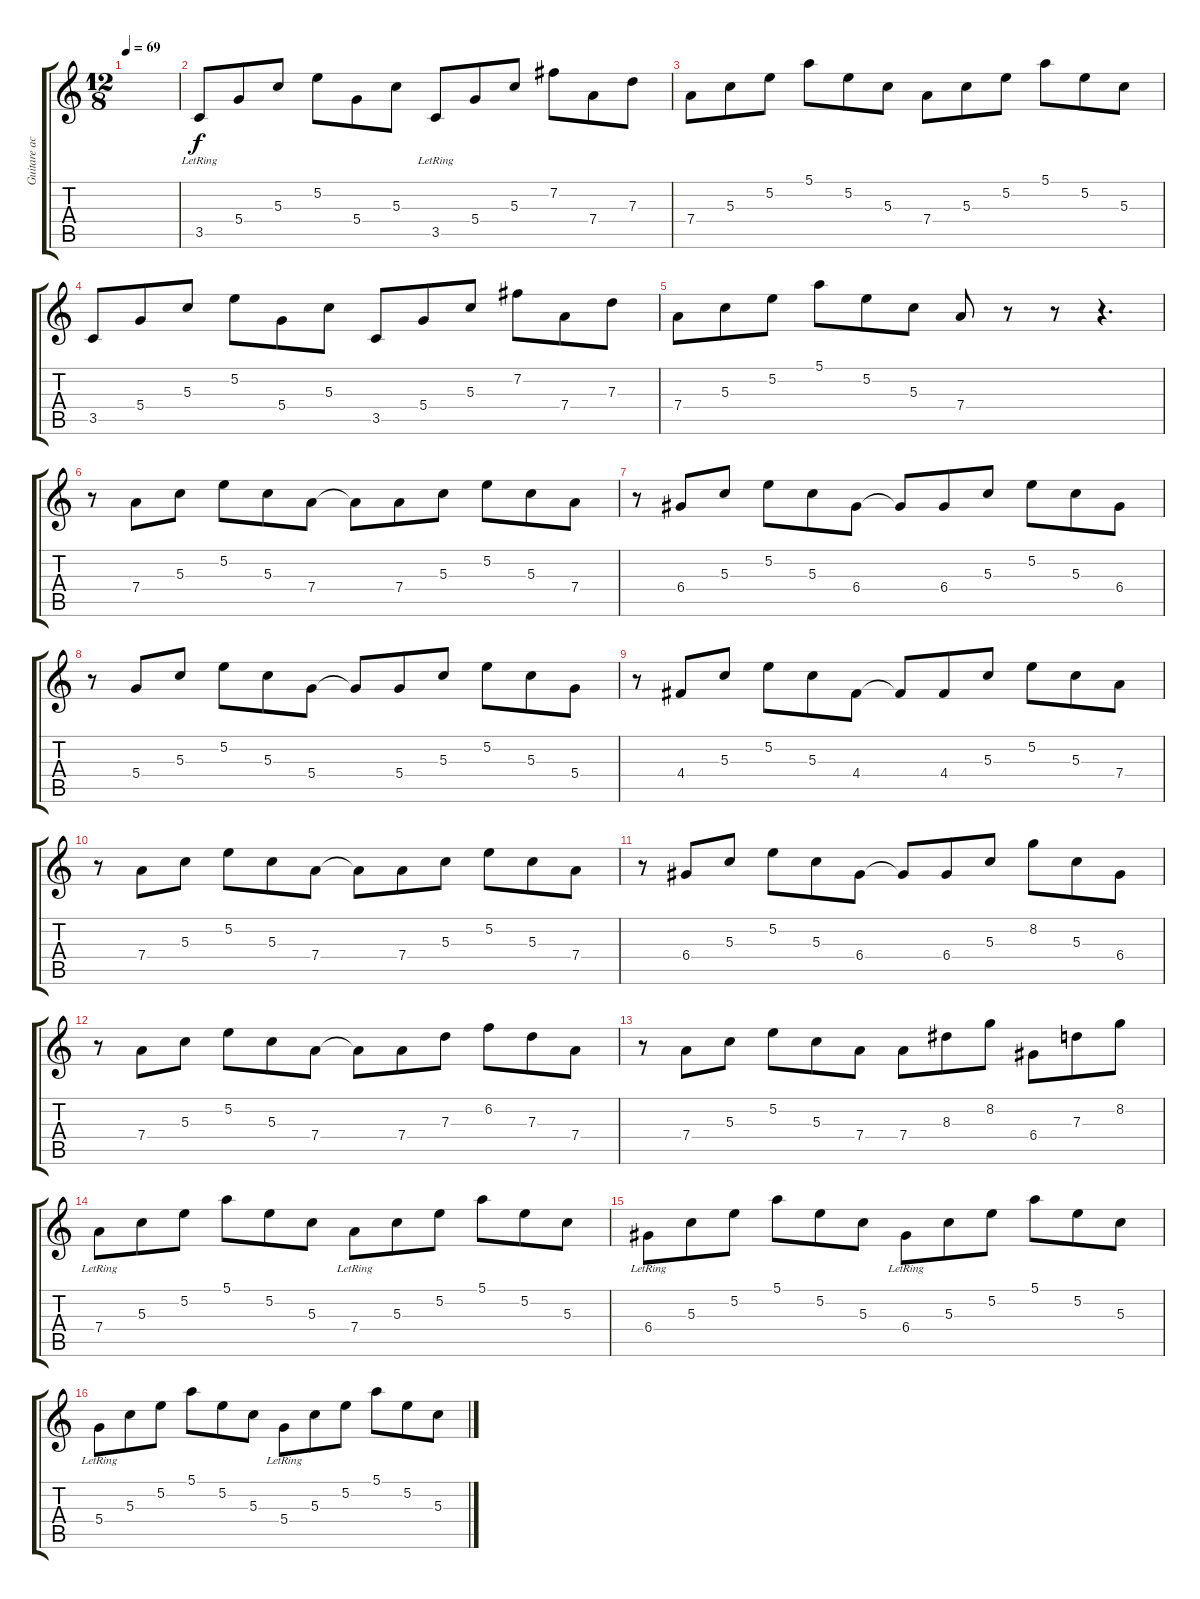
\track ("Guitare acc" "Guitare ac") {instrument electricguitarjazz}
\staff {score tabs}
\tuning (E4 B3 G3 D3 A2 E2) {hide}
\ts (12 8)
\tempo 69
\clef g2
\ks c
|
3.5{lr}.8 5.4.8 5.3.8 5.2.8 5.4.8 5.3.8 3.5{lr}.8 5.4.8 5.3.8 7.2.8 7.4.8 7.3.8 |
7.4.8 5.3.8 5.2.8 5.1.8 5.2.8 5.3.8 7.4.8 5.3.8 5.2.8 5.1.8 5.2.8 5.3.8 |
3.5.8 5.4.8 5.3.8 5.2.8 5.4.8 5.3.8 3.5.8 5.4.8 5.3.8 7.2.8 7.4.8 7.3.8 |
7.4.8 5.3.8 5.2.8 5.1.8 5.2.8 5.3.8 7.4.8 r.8 r.8 r.4{d} |
r.8 7.4.8 5.3.8 5.2.8 5.3.8 7.4.8 7.4{t}.8 7.4.8 5.3.8 5.2.8 5.3.8 7.4.8 |
r.8 6.4.8 5.3.8 5.2.8 5.3.8 6.4.8 6.4{t}.8 6.4.8 5.3.8 5.2.8 5.3.8 6.4.8 |
r.8 5.4.8 5.3.8 5.2.8 5.3.8 5.4.8 5.4{t}.8 5.4.8 5.3.8 5.2.8 5.3.8 5.4.8 |
r.8 4.4.8 5.3.8 5.2.8 5.3.8 4.4.8 4.4{t}.8 4.4.8 5.3.8 5.2.8 5.3.8 7.4.8 |
r.8 7.4.8 5.3.8 5.2.8 5.3.8 7.4.8 7.4{t}.8 7.4.8 5.3.8 5.2.8 5.3.8 7.4.8 |
r.8 6.4.8 5.3.8 5.2.8 5.3.8 6.4.8 6.4{t}.8 6.4.8 5.3.8 8.2.8 5.3.8 6.4.8 |
r.8 7.4.8 5.3.8 5.2.8 5.3.8 7.4.8 7.4{t}.8 7.4.8 7.3.8 6.2.8 7.3.8 7.4.8 |
r.8 7.4.8 5.3.8 5.2.8 5.3.8 7.4.8 7.4.8 8.3.8 8.2.8 6.4.8 7.3.8 8.2.8 |
7.4{lr}.8 5.3.8 5.2.8 5.1.8 5.2.8 5.3.8 7.4{lr}.8 5.3.8 5.2.8 5.1.8 5.2.8 5.3.8 |
6.4{lr}.8 5.3.8 5.2.8 5.1.8 5.2.8 5.3.8 6.4{lr}.8 5.3.8 5.2.8 5.1.8 5.2.8 5.3.8 |
5.4{lr}.8 5.3.8 5.2.8 5.1.8 5.2.8 5.3.8 5.4{lr}.8 5.3.8 5.2.8 5.1.8 5.2.8 5.3.8
